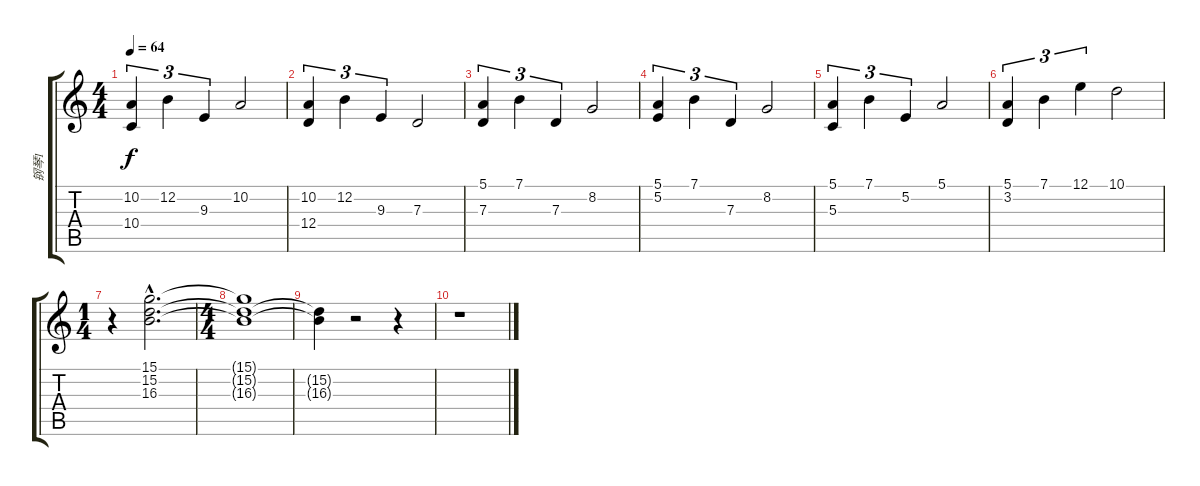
\track ("钢琴1" "钢琴1") {instrument acousticgrandpiano}
\staff {score tabs}
\tuning (E4 B3 G3 D3 A2 E2) {hide}
\ts (4 4)
\tempo 64
\clef g2
\ks c
(10.2 10.4).4{tu (3 2) dy f} 12.2.4{tu (3 2)} 9.3.4{tu (3 2)} 10.2.2 |
(10.2 12.4).4{tu (3 2)} 12.2.4{tu (3 2)} 9.3.4{tu (3 2)} 7.3.2 |
(5.1 7.3).4{tu (3 2)} 7.1.4{tu (3 2)} 7.3.4{tu (3 2)} 8.2.2 |
(5.1 5.2).4{tu (3 2)} 7.1.4{tu (3 2)} 7.3.4{tu (3 2)} 8.2.2 |
(5.1 5.3).4{tu (3 2)} 7.1.4{tu (3 2)} 5.2.4{tu (3 2)} 5.1.2 |
(5.1 3.2).4{tu (3 2)} 7.1.4{tu (3 2)} 12.1.4{tu (3 2)} 10.1.2 |
\ts (1 4)
r.4 (15.1{hac} 15.2{hac} 16.3{hac}).2{d} |
\ts (4 4)
(15.1{t} 15.2{t} 16.3{t}).1 |
(15.2{t} 16.3{t}).4 r.2 r.4 |
r.1
